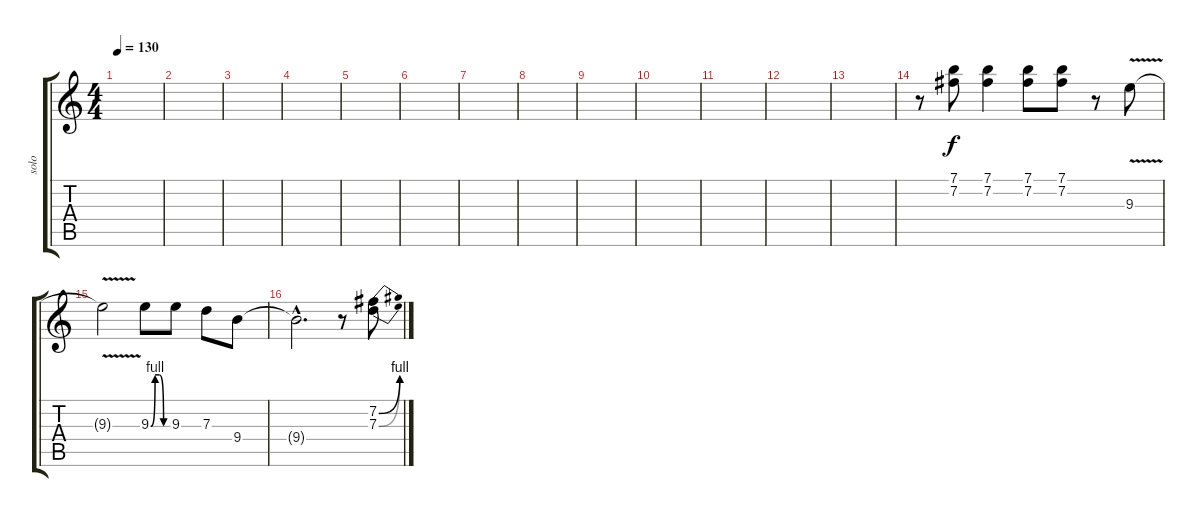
\track ("solo" "solo") {instrument distortionguitar}
\staff {score tabs}
\tuning (E4 B3 G3 D3 A2 E2) {hide}
\ts (4 4)
\tempo 130
\clef g2
\ks c
|
|
|
|
|
|
|
|
|
|
|
|
|
r.8 (7.1 7.2).8 (7.1 7.2).4 (7.1 7.2).8 (7.1 7.2).8 r.8 9.3{v}.8 |
9.3{t}.2 9.3{be (custom 0 0 15 4 30 4 45 0 60 0)}.8 9.3.8 7.3.8 9.4.8 |
9.4{hac t}.2{d} r.8 (7.2{be (bend 0 0 60 4)} 7.3{be (bend 0 0 60 4)}).8
